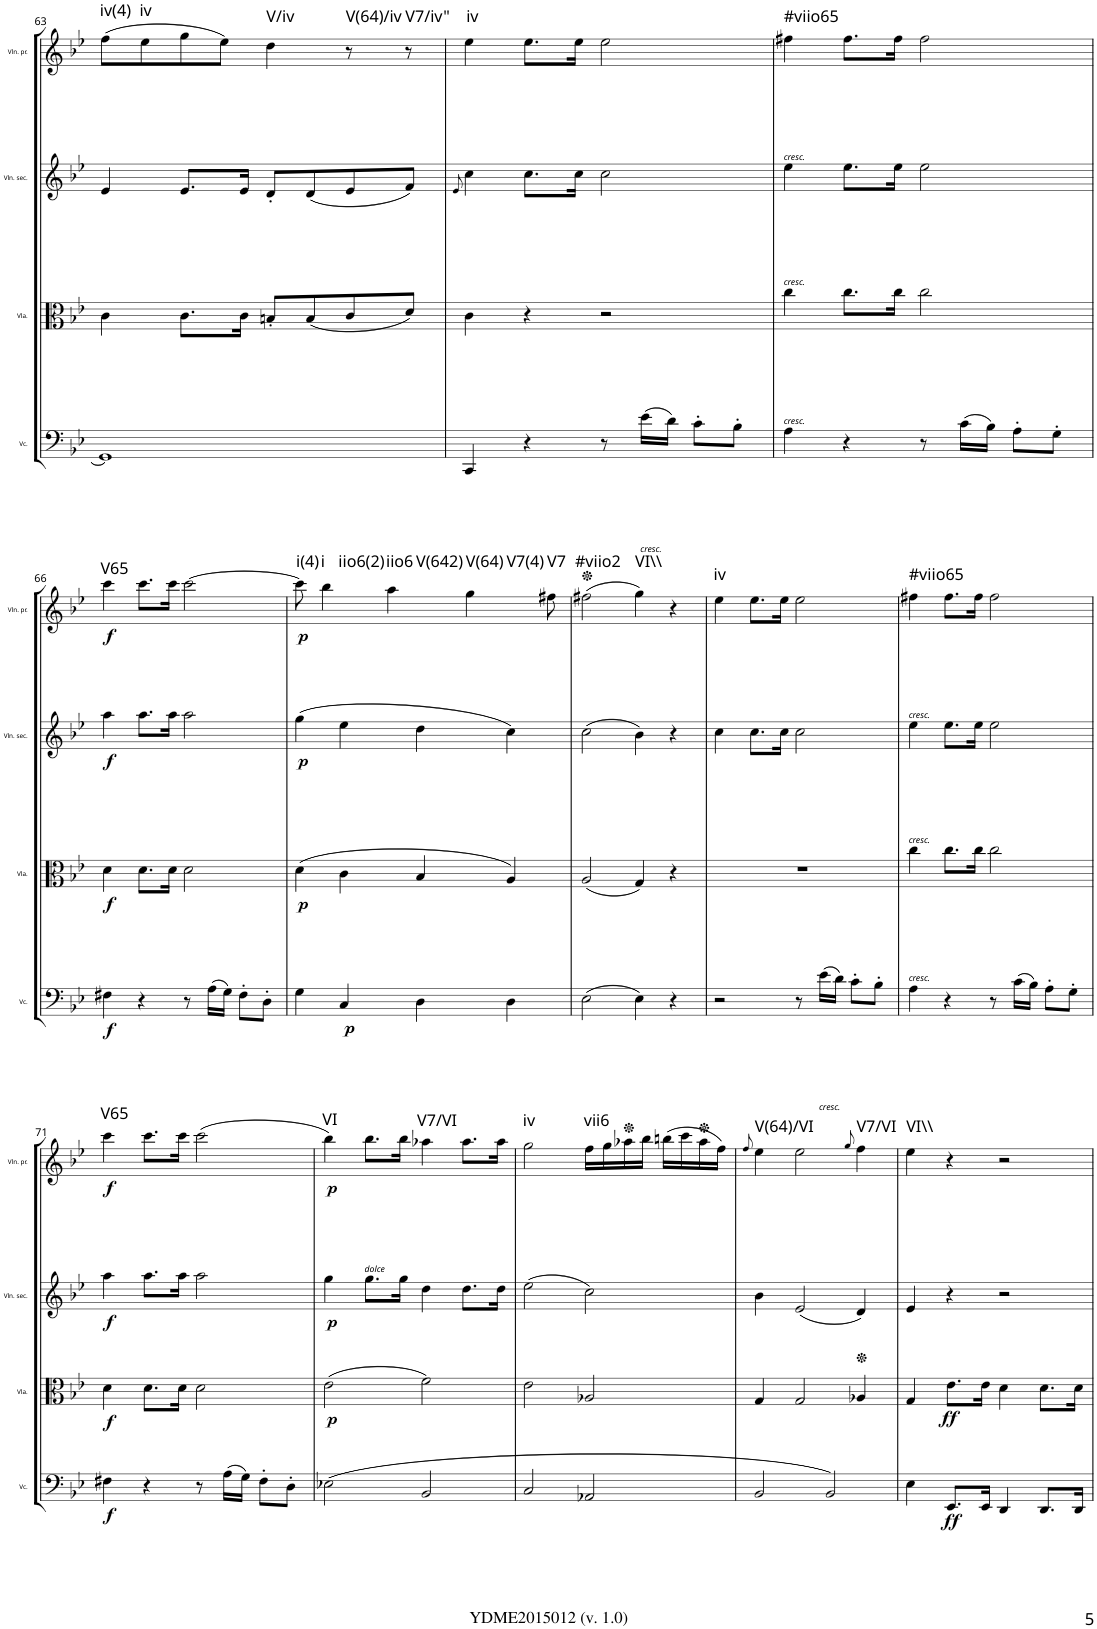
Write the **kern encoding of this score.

**kern	**dynam	**kern	**dynam	**kern	**dynam	**kern	**dynam	**harte
*part4	*part4	*part3	*part3	*part2	*part2	*part1	*part1	*part1
*staff4	*staff4	*staff3	*staff3	*staff2	*staff2	*staff1	*staff1	*
*I"Violoncelle	*	*I"Viola	*	*I"Violino secondo	*	*I"Violino primo	*	*
*I'Vc.	*	*I'Vla.	*	*I'Vln. sec.	*	*I'Vln. pr.	*	*
!!LO:PB:g=z
*clefF4	*	*clefC3	*	*clefG2	*	*clefG2	*	*
*k[b-e-]	*	*k[b-e-]	*	*k[b-e-]	*	*k[b-e-]	*	*
*B-:	*	*B-:	*	*B-:	*	*B-:	*	*
*M2/2	*	*M2/2	*	*M2/2	*	*M2/2	*	*
*met(c|)	*	*met(c|)	*	*met(c|)	*	*met(c|)	*	*
=63	=63	=63	=63	=63	=63	=63	=63	=63
!	!	!	!	!	!	!	!	!LO:H:kt=iv(4)
1GG]	.	4c\	.	4e-/	.	(8ff\L	.	N
!	!	!	!	!	!	!	!	!LO:H:kt=iv
.	.	.	.	.	.	8ee-\	.	N
.	.	8.c\L	.	8.e-/L	.	8gg\	.	.
.	.	.	.	.	.	8ee-\J)	.	.
.	.	16c\Jk	.	16e-/Jk	.	.	.	.
!	!	!	!	!	!	!	!	!LO:H:kt=V/iv
.	.	8Bn'/L	.	8d'/L	.	4dd\	.	N
.	.	(8B/	.	(8d/	.	.	.	.
!	!	!	!	!	!	!	!	!LO:H:kt=V(64)/iv
.	.	8c/	.	8e-/	.	8r	.	N
!	!	!	!	!	!	!	!	!LO:H:kt=V7/iv"
.	.	8d/J)	.	8f/J)	.	8r	.	N
=64	=64	=64	=64	=64	=64	=64	=64	=64
.	.	.	.	8qe-/	.	.	.	.
!	!	!	!	!	!	!	!	!LO:H:kt=iv
4CC/	.	4c\	.	4cc\	.	4ee-\	.	N
4r	.	4r	.	8.cc\L	.	8.ee-\L	.	.
.	.	.	.	16cc\Jk	.	16ee-\Jk	.	.
8r	.	2r	.	2cc\	.	2ee-\	.	.
!LO:TX:b:i:t=cresc.	!	!	!	!	!	!	!	!
(16e-\LL	.	.	.	.	.	.	.	.
16d\JJ)	.	.	.	.	.	.	.	.
8c'\L	.	.	.	.	.	.	.	.
8B-'\J	.	.	.	.	.	.	.	.
=65	=65	=65	=65	=65	=65	=65	=65	=65
!	!	!	!	!	!	!LO:TX:b:i:t=cresc.	!	!
!	!	!	!	!LO:TX:b:i:t=cresc.	!	!	!	!
!	!	!LO:TX:b:i:t=cresc.	!	!	!	!	!	!LO:H:kt=#viio65
4A\	.	4cc\	.	4ee-\	.	4ff#X\	.	N
4r	.	8.cc\L	.	8.ee-\L	.	8.ff#\L	.	.
.	.	16cc\Jk	.	16ee-\Jk	.	16ff#\Jk	.	.
8r	.	2cc\	.	2ee-\	.	2ff#\	.	.
(16c\LL	.	.	.	.	.	.	.	.
16B-\JJ)	.	.	.	.	.	.	.	.
8A'\L	.	.	.	.	.	.	.	.
8G'\J	.	.	.	.	.	.	.	.
!!LO:LB:g=z
=66	=66	=66	=66	=66	=66	=66	=66	=66
!	!LO:DY:b	!	!LO:DY:b	!	!LO:DY:b	!	!LO:DY:b	!LO:H:kt=V65
4F#X\	f	4d\	f	4aa\	f	4ccc\	f	N
4r	.	8.d\L	.	8.aa\L	.	8.ccc\L	.	.
.	.	16d\Jk	.	16aa\Jk	.	16ccc\Jk	.	.
8r	.	2d\	.	2aa\	.	[2ccc\	.	.
(16A\LL	.	.	.	.	.	.	.	.
16G\JJ)	.	.	.	.	.	.	.	.
8F#'\L	.	.	.	.	.	.	.	.
8D'\J	.	.	.	.	.	.	.	.
=67	=67	=67	=67	=67	=67	=67	=67	=67
!	!	!	!LO:DY:b	!	!LO:DY:b	!	!LO:DY:b	!LO:H:kt=i(4)
4G\	.	(4d\	p	(4gg\	p	8ccc\]	p	N
!	!	!	!	!	!	!	!	!LO:H:n=1:kt=i
!	!	!	!	!	!	!	!	!LO:H:n=2:kt=iio6(2)
.	.	.	.	.	.	4bb-\	.	N N
!	!LO:DY:b	!	!	!	!	!	!	!
4C/	p	4c\	.	4ee-\	.	.	.	.
!	!	!	!	!	!	!	!	!LO:H:n=1:kt=iio6
!	!	!	!	!	!	!	!	!LO:H:n=2:kt=V(642)
.	.	.	.	.	.	4aa\	.	N N
4D\	.	4B-/	.	4dd\	.	.	.	.
!	!	!	!	!	!	!	!	!LO:H:n=1:kt=V(64)
!	!	!	!	!	!	!	!	!LO:H:n=2:kt=V7(4)
.	.	.	.	.	.	4gg\	.	N N
4D\	.	4A/)	.	4cc\)	.	.	.	.
!	!	!	!	!	!	!	!	!LO:H:kt=V7
.	.	.	.	.	.	8ff#X\	.	N
=68	=68	=68	=68	=68	=68	=68	=68	=68
!	!	!	!	!	!	!	!	!LO:H:kt=#viio2
(2E-\	.	(2A/	.	(2cc\	.	(2ff#X\	.	N
!	!	!	!	!	!	!	!	!LO:H:kt=VI\\
4E-\)	.	4G/)	.	4b-\)	.	4gg\)	.	N
4r	.	4r	.	4r	.	4r	.	.
=69	=69	=69	=69	=69	=69	=69	=69	=69
!	!	!	!	!	!	!	!	!LO:H:kt=iv
2r	.	1r	.	4cc\	.	4ee-\	.	N
.	.	.	.	8.cc\L	.	8.ee-\L	.	.
.	.	.	.	16cc\Jk	.	16ee-\Jk	.	.
8r	.	.	.	2cc\	.	2ee-\	.	.
!LO:TX:b:i:t=cresc.	!	!	!	!	!	!	!	!
(16e-\LL	.	.	.	.	.	.	.	.
16d\JJ)	.	.	.	.	.	.	.	.
8c'\L	.	.	.	.	.	.	.	.
8B-'\J	.	.	.	.	.	.	.	.
=70	=70	=70	=70	=70	=70	=70	=70	=70
!	!	!	!	!	!	!LO:TX:b:i:t=cresc.	!	!
!	!	!	!	!LO:TX:b:i:t=cresc.	!	!	!	!
!	!	!LO:TX:b:i:t=cresc.	!	!	!	!	!	!LO:H:kt=#viio65
4A\	.	4cc\	.	4ee-\	.	4ff#X\	.	N
4r	.	8.cc\L	.	8.ee-\L	.	8.ff#\L	.	.
.	.	16cc\Jk	.	16ee-\Jk	.	16ff#\Jk	.	.
8r	.	2cc\	.	2ee-\	.	2ff#\	.	.
(16c\LL	.	.	.	.	.	.	.	.
16B-\JJ)	.	.	.	.	.	.	.	.
8A'\L	.	.	.	.	.	.	.	.
8G'\J	.	.	.	.	.	.	.	.
!!LO:LB:g=z
=71	=71	=71	=71	=71	=71	=71	=71	=71
!	!LO:DY:b	!	!LO:DY:b	!	!LO:DY:b	!	!LO:DY:b	!LO:H:kt=V65
4F#X\	f	4d\	f	4aa\	f	4ccc\	f	N
4r	.	8.d\L	.	8.aa\L	.	8.ccc\L	.	.
.	.	16d\Jk	.	16aa\Jk	.	16ccc\Jk	.	.
8r	.	2d\	.	2aa\	.	(2ccc\	.	.
(16A\LL	.	.	.	.	.	.	.	.
16G\JJ)	.	.	.	.	.	.	.	.
8F#'\L	.	.	.	.	.	.	.	.
8D'\J	.	.	.	.	.	.	.	.
=72	=72	=72	=72	=72	=72	=72	=72	=72
!	!	!	!LO:DY:b	!	!LO:DY:b	!	!LO:DY:b	!LO:H:kt=VI
(2E-X\	.	(2e-\	p	4gg\	p	4bb-\)	p	N
!	!	!	!	!	!	!LO:TX:b:i:t=dolce	!	!
.	.	.	.	8.gg\L	.	8.bb-\L	.	.
.	.	.	.	16gg\Jk	.	16bb-\Jk	.	.
!	!	!	!	!	!	!	!	!LO:H:kt=V7/VI
2BB-/	.	2f\)	.	4dd\	.	4aa-X\	.	N
.	.	.	.	8.dd\L	.	8.aa-\L	.	.
.	.	.	.	16dd\Jk	.	16aa-\Jk	.	.
=73	=73	=73	=73	=73	=73	=73	=73	=73
!	!	!	!	!	!	!	!	!LO:H:kt=iv
2C/	.	2e-\	.	(2ee-\	.	2gg\	.	N
!	!	!	!	!	!	!	!	!LO:H:kt=vii6
2AA-X/	.	2A-X/	.	2cc\)	.	16ff\LL	.	N
.	.	.	.	.	.	16gg\	.	.
.	.	.	.	.	.	16aa-X\	.	.
.	.	.	.	.	.	16bb-\JJ	.	.
.	.	.	.	.	.	(16bbn\LL	.	.
.	.	.	.	.	.	16ccc\	.	.
.	.	.	.	.	.	16aa-\	.	.
.	.	.	.	.	.	16ff\JJ)	.	.
=74	=74	=74	=74	=74	=74	=74	=74	=74
.	.	.	.	.	.	8qff/	.	.
!	!	!	!	!	!	!	!	!LO:H:kt=V(64)/VI
2BB-/	.	4G/	.	4b-\	.	4ee-\	.	N
.	.	2G/	.	(2e-/	.	2ee-\	.	.
2BB-/)	.	.	.	.	.	.	.	.
.	.	.	.	.	.	8qgg/	.	.
!	!	!	!	!	!	!	!	!LO:H:kt=V7/VI
.	.	4A-X/	.	4d/)	.	4ff\	.	N
=75	=75	=75	=75	=75	=75	=75	=75	=75
!	!	!	!	!	!	!	!	!LO:H:kt=VI\\
4E-\	.	4G/	.	4e-/	.	4ee-\	.	N
!	!LO:DY:b	!	!LO:DY:b	!	!	!	!	!
8.EE-/L	ff	8.e-\L	ff	4r	.	4r	.	.
16EE-/Jk	.	16e-\Jk	.	.	.	.	.	.
4DD/	.	4d\	.	2r	.	2r	.	.
8.DD/L	.	8.d\L	.	.	.	.	.	.
16DD/Jk	.	16d\Jk	.	.	.	.	.	.
=	=	=	=	=	=	=	=	=
*-	*-	*-	*-	*-	*-	*-	*-	*-
